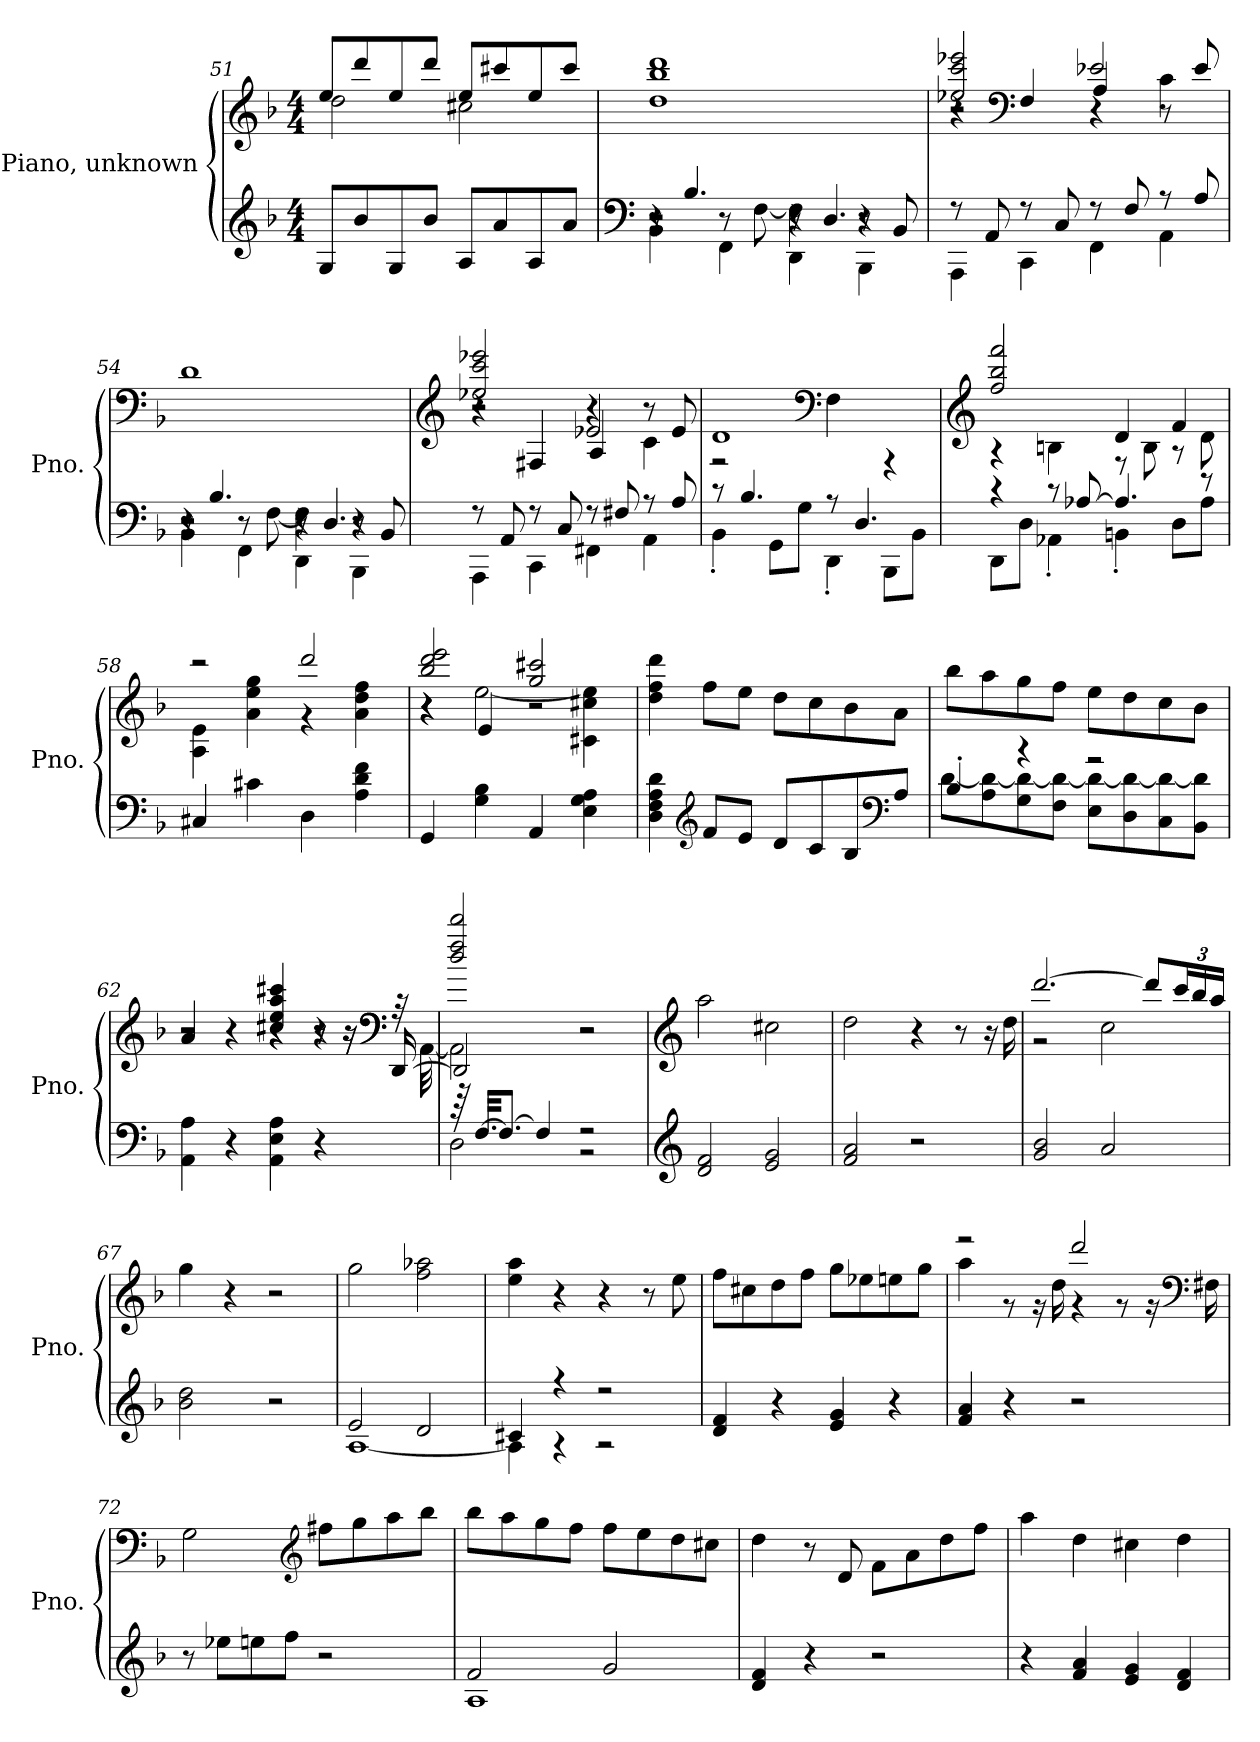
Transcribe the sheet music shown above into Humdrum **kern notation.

**kern	**kern
*part1	*part1
*staff2	*staff1
*I"Piano, unknown	*
*I'Pno.	*
*clefG2	*clefG2
*k[b-]	*k[b-]
*M4/4	*M4/4
=51	=51
*	*^
8G/L	8ee/L	2dd\
8b-/	8ddd/	.
8G/	8ee/	.
8b-/J	8ddd/J	.
8A/L	8ee/L	2cc#X\
8a/	8ccc#X/	.
8A/	8ee/	.
8a/J	8ccc#/J	.
*	*v	*v
=52	=52
*clefF4	*
*^	*
*	*^	*
*	*	*^	*
8r	4r	2r	4BB-\	1dd 1bb- 1ddd
4.B-/	.	.	.	.
.	8r	.	4FF\	.
.	[8F\	.	.	.
8r	4F\]	4r	4DD\	.
4.D/	.	.	.	.
.	4r	8r	4BBB-\	.
.	.	8BB-/	.	.
*	*v	*v	*v	*
!!LO:PB:g=z
=53	=53	=53
*	*	*^
*	*	*	*^
8r	4AAA\	2ee-X/ 2ccc/ 2eee-X/	2r	4r
8AA/	.	.	.	.
*	*	*clefF4	*	*
8r	4CC\	.	.	4F/
8C/	.	.	.	.
8r	4FF\	2e-X/	4r	4A/
8F/	.	.	.	.
8r	4AA\	.	4c\	8r
8A/	.	.	.	8e-/
*	*	*v	*v	*v
=54	=54	=54
*^	*^	*
8r	4r	2r	4BB-\	1d
4.B-/	.	.	.	.
.	8r	.	4FF\	.
.	[8F\	.	.	.
8r	4F\]	4r	4DD\	.
4.D/	.	.	.	.
.	4r	8r	4BBB-\	.
.	.	8BB-/	.	.
*v	*v	*v	*v	*
=55	=55
*	*clefG2
*^	*^
*	*	*	*^
8r	4AAA\	2ee-X/ 2ccc/ 2eee-X/	2r	4r
8AA/	.	.	.	.
8r	4CC\	.	.	4F#X/
8C/	.	.	.	.
8r	4FF#X\	2e-X/	4r	4A/
8F#X/	.	.	.	.
8r	4AA\	.	4c\	8r
8A/	.	.	.	8e-/
*	*	*	*v	*v
!!LO:LB:g=z
=56	=56	=56	=56
8r	4BB-'\	1d	2r
4.B-/	.	.	.
.	8GG\L	.	.
.	8G\J	.	.
*	*	*clefF4	*
8r	4DD'\	.	4F\
4.D/	.	.	.
.	8BBB-\L	.	4r
.	8BB-\J	.	.
=57	=57	=57	=57
*	*	*clefG2	*
4r	8DD\L	2ff/ 2bb-/ 2fff/	4r
.	8D\J	.	.
8r	4AA-X'\	.	4Bn\
[8A-X/	.	.	.
4.A-/]	4BBn'\	4d/	8r
.	.	.	8B\
.	8D\L	4f/	8r
8r	8A-\J	.	8d\
*v	*v	*	*
=58	=58	=58
4C#X/	2r	4A\ 4e\
4c#X\	.	4a\ 4ee\ 4gg\
4D\	2ddd/	4r
4A\ 4d\ 4f\	.	4a\ 4dd\ 4ff\
=59	=59	=59
*	*	*^
4GG/	2bb-/ 2ddd/ 2eee/	4r	4r
4G\ 4B-\	.	[2ee\	4e/
4AA/	2gg/ 2ccc#X/	.	2r
4E\ 4G\ 4A\	.	4c#X\ 4cc#X\ 4ee\]	.
*	*v	*v	*v
!!LO:LB:g=z
=60	=60
4D\ 4F\ 4A\ 4d\	4dd\ 4ff\ 4ddd\
*clefG2	*
8f/L	8ff\L
8e/J	8ee\J
8d/L	8dd\L
8c/	8cc\
8B-/	8b-\
*clefF4	*
8A/J	8a\J
=61	=61
*^	*
4B-'/	[8d\L	8bb-\L
.	8A\ 8d\_	8aa\
4r	8G\ 8d\_	8gg\
.	8F\ 8d\_J	8ff\J
2r	8E\ 8d\_L	8ee\L
.	8D\ 8d\_	8dd\
.	8C\ 8d\_	8cc\
.	8BB-\ 8d\]J	8b-\J
*v	*v	*
=62	=62
*	*^
*	*	*^
4AA\ 4A\	4a/	2r	2r
4r	4r	.	.
4AA\ 4E\ 4A\	4cc#X/ 4ee/ 4aa/ 4ccc#X/	4r	4r
4r	4r	8r	8r
.	.	16r	16r
*	*clefF4	*	*
.	.	32r	[16DD/
.	.	[32AA\	.
=63	=63	=63	=63
*^	*	*	*
64r	2D\	2dd/ 2ff/ 2ddd/	2AA\]	2DD/]
[32.F/KKL	.	.	.	.
8.F/J_	.	.	.	.
4F/]	.	.	.	.
2r	2r	2r	2r	2r
*v	*v	*	*	*
*	*v	*v	*v
!!LO:LB:g=z
=64	=64
*clefG2	*clefG2
2d/ 2f/	2aa\
2e/ 2g/	2cc#X\
=65	=65
2f/ 2a/	2dd\
2r	4r
.	8r
.	16r
.	16dd\
=66	=66
*	*^
2g/ 2b-/	[2.ddd/	2r
2a/	.	2cc\
.	8ddd/L]	.
*	*Xbrackettup	*
.	24ccc/L	.
.	24bb-/	.
.	24aa/JJ	.
*	*v	*v
=67	=67
2b-\ 2dd\	4gg\
.	4r
2r	2r
=68	=68
*^	*
2e/	[1A	2gg\
2d/	.	2ff\ 2aa-X\
=69	=69	=69
4c#X/	4A\]	4ee\ 4aa\
4r	4r	4r
2r	2r	4r
.	.	8r
.	.	8ee\
*v	*v	*
=70	=70
4d/ 4f/	8ff\L
.	8cc#X\
4r	8dd\
.	8ff\J
4e/ 4g/	8gg\L
.	8ee-X\
4r	8een\
.	8gg\J
!!LO:LB:g=z
=71	=71
*	*^
4f/ 4a/	2r	4aa\
4r	.	8r
.	.	16r
.	.	16dd\
2r	2ddd/	4r
.	.	8r
.	.	16r
*	*clefF4	*
.	.	16F#X\
*	*v	*v
=72	=72
8r	2G\
8ee-X\L	.
8een\	.
8ff\J	.
*	*clefG2
2r	8ff#X\L
.	8gg\
.	8aa\
.	8bb-\J
=73	=73
*^	*
2f/	1A	8bb-\L
.	.	8aa\
.	.	8gg\
.	.	8ff\J
2g/	.	8ff\L
.	.	8ee\
.	.	8dd\
.	.	8cc#X\J
*v	*v	*
=74	=74
4d/ 4f/	4dd\
4r	8r
.	8d/
2r	8f\L
.	8a\
.	8dd\
.	8ff\J
!!LO:LB:g=z
=75	=75
4r	4aa\
4f/ 4a/	4dd\
4e/ 4g/	4cc#X\
4d/ 4f/	4dd\
=	=
*-	*-
